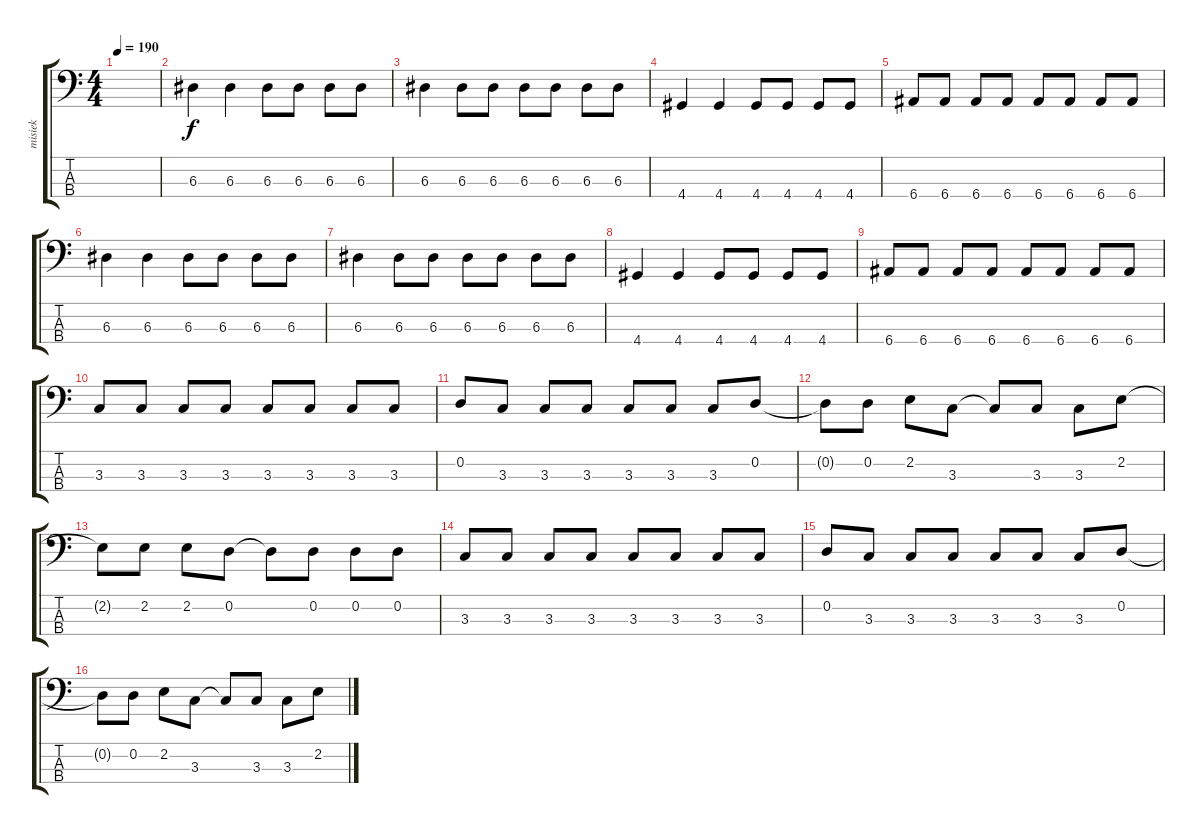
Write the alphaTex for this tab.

\track ("misiek" "misiek") {instrument electricbasspick}
\staff {score tabs}
\tuning (G2 D2 A1 E1) {hide}
\ts (4 4)
\tempo 190
\clef f4
\ks c
|
6.3.4 6.3.4 6.3.8 6.3.8 6.3.8 6.3.8 |
6.3.4 6.3.8 6.3.8 6.3.8 6.3.8 6.3.8 6.3.8 |
4.4.4 4.4.4 4.4.8 4.4.8 4.4.8 4.4.8 |
6.4.8 6.4.8 6.4.8 6.4.8 6.4.8 6.4.8 6.4.8 6.4.8 |
6.3.4 6.3.4 6.3.8 6.3.8 6.3.8 6.3.8 |
6.3.4 6.3.8 6.3.8 6.3.8 6.3.8 6.3.8 6.3.8 |
4.4.4 4.4.4 4.4.8 4.4.8 4.4.8 4.4.8 |
6.4.8 6.4.8 6.4.8 6.4.8 6.4.8 6.4.8 6.4.8 6.4.8 |
3.3.8 3.3.8 3.3.8 3.3.8 3.3.8 3.3.8 3.3.8 3.3.8 |
0.2.8 3.3.8 3.3.8 3.3.8 3.3.8 3.3.8 3.3.8 0.2.8 |
0.2{t}.8 0.2.8 2.2.8 3.3.8 3.3{t}.8 3.3.8 3.3.8 2.2.8 |
2.2{t}.8 2.2.8 2.2.8 0.2.8 0.2{t}.8 0.2.8 0.2.8 0.2.8 |
3.3.8 3.3.8 3.3.8 3.3.8 3.3.8 3.3.8 3.3.8 3.3.8 |
0.2.8 3.3.8 3.3.8 3.3.8 3.3.8 3.3.8 3.3.8 0.2.8 |
0.2{t}.8 0.2.8 2.2.8 3.3.8 3.3{t}.8 3.3.8 3.3.8 2.2.8
